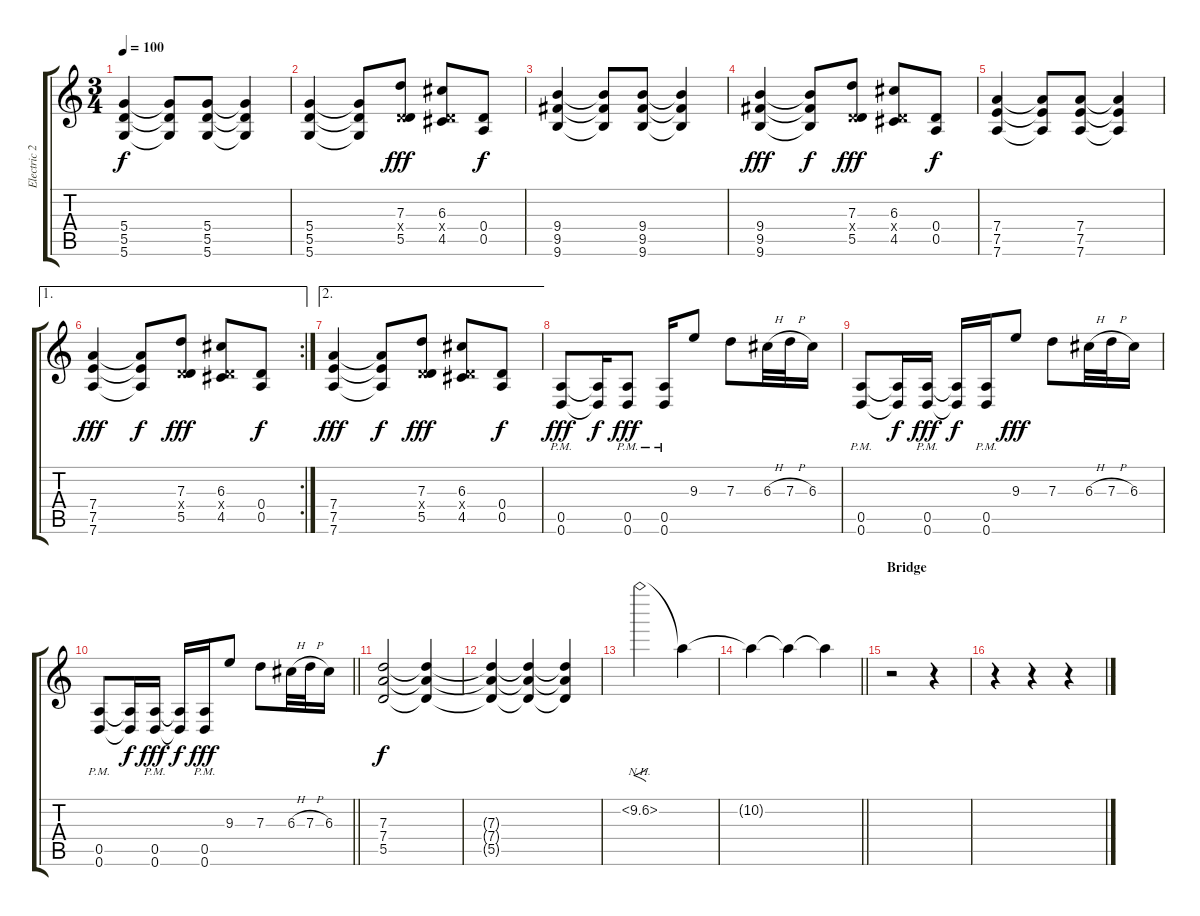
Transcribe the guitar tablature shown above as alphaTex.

\track ("Electric 2" "Electric 2") {instrument distortionguitar}
\staff {score tabs}
\tuning (E4 B3 G3 D3 A2 D2) {hide}
\ts (3 4)
\tempo 100
\clef g2
\ks c
(5.4 5.5 5.6).4{dy f} (5.4{t} 5.5{t} 5.6{t}).8 (5.4 5.5 5.6).8 (5.4{t} 5.5{t} 5.6{t}).4 |
(5.4 5.5 5.6).4 (5.4{t} 5.5{t} 5.6{t}).8 (7.3 0.4{x} 5.5).8{dy fff} (6.3 0.4{x} 4.5).8 (0.4 0.5).8{dy f} |
(9.4 9.5 9.6).4 (9.4{t} 9.5{t} 9.6{t}).8 (9.4 9.5 9.6).8 (9.4{t} 9.5{t} 9.6{t}).4 |
(9.4 9.5 9.6).4{dy fff} (9.4{t} 9.5{t} 9.6{t}).8{dy f} (7.3 0.4{x} 5.5).8{dy fff} (6.3 0.4{x} 4.5).8 (0.4 0.5).8{dy f} |
(7.4 7.5 7.6).4 (7.4{t} 7.5{t} 7.6{t}).8 (7.4 7.5 7.6).8 (7.4{t} 7.5{t} 7.6{t}).4 |
\ae 1
\rc 2
(7.4 7.5 7.6).4{dy fff} (7.4{t} 7.5{t} 7.6{t}).8{dy f} (7.3 0.4{x} 5.5).8{dy fff} (6.3 0.4{x} 4.5).8 (0.4 0.5).8{dy f} |
\ae 2
(7.4 7.5 7.6).4{dy fff} (7.4{t} 7.5{t} 7.6{t}).8{dy f} (7.3 0.4{x} 5.5).8{dy fff} (6.3 0.4{x} 4.5).8 (0.4 0.5).8{dy f} |
(0.5{pm} 0.6{pm}).8{dy fff} (0.5{t} 0.6{t}).16{dy f} (0.5{pm} 0.6{pm}).8{dy fff} (0.5{pm} 0.6{pm}).16 9.3.8 7.3.8 6.3{h}.32 7.3{h}.32 6.3.16 |
(0.5{pm} 0.6{pm}).8 (0.5{t} 0.6{t}).16{dy f} (0.5{pm} 0.6{pm}).16{dy fff} (0.5{t} 0.6{t}).16{dy f} (0.5{pm} 0.6{pm}).16 9.3.8{dy fff} 7.3.8 6.3{h}.32 7.3{h}.32 6.3.16 |
\barLineRight lightlight
(0.5{pm} 0.6{pm}).8 (0.5{t} 0.6{t}).16{dy f} (0.5{pm} 0.6{pm}).16{dy fff} (0.5{t} 0.6{t}).16{dy f} (0.5{pm} 0.6{pm}).16{dy fff} 9.3.8 7.3.8 6.3{h}.32 7.3{h}.32 6.3.16 |
(7.3 7.4 5.5).2{dy f volume 13 balance 5} (7.3{t} 7.4{t} 5.5{t}).4 |
(7.3{t} 7.4{t} 5.5{t}).4{volume 4} (7.3{t} 7.4{t} 5.5{t}).4 (7.3{t} 7.4{t} 5.5{t}).4 |
10.2{nh}.2{f volume 8 balance 13} 10.2{t}.4 |
\barLineRight lightlight
10.2{t}.4 10.2{t}.4 10.2{t}.4 |
\section ("" "Bridge")
r.2 r.4 |
r.4 r.4 r.4
